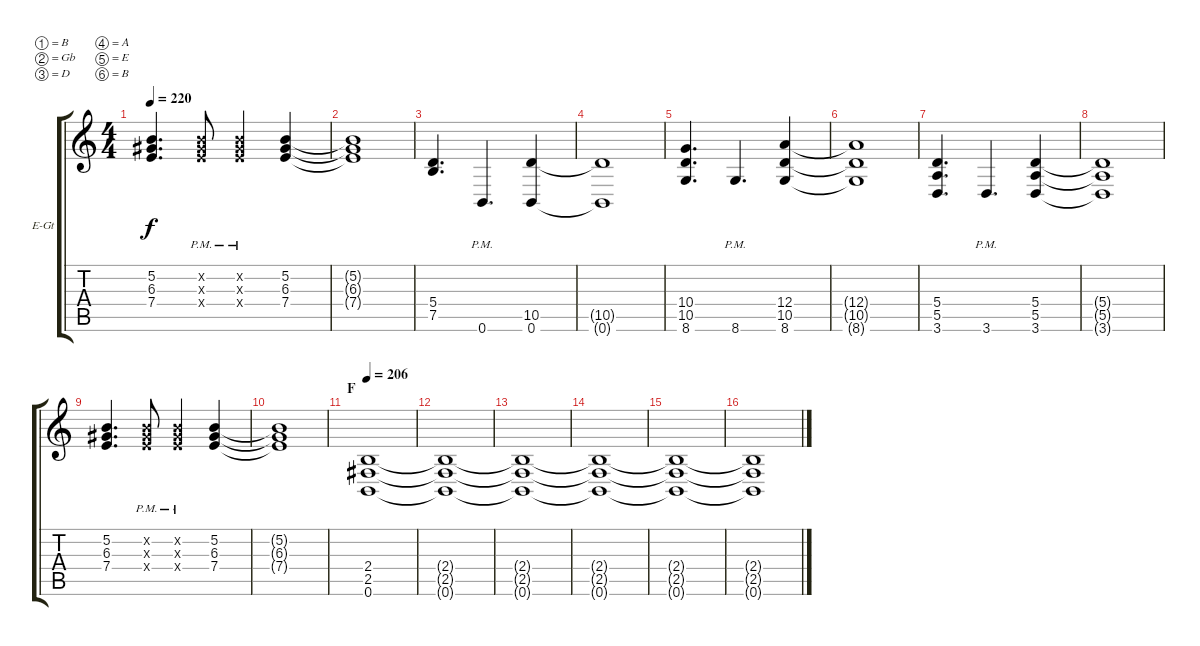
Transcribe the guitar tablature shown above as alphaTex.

\bracketExtendMode groupsimilarinstruments
\firstSystemTrackNameOrientation horizontal
\otherSystemsTrackNameOrientation horizontal
\track ("Rhythm Guitar" "E-Gt") {instrument distortionguitar}
\staff {score tabs}
\tuning (B3 Gb3 D3 A2 E2 B1)
\ts (4 4)
\tempo 220
\clef g2
\ks c
(7.4 6.3 5.2).4{d dy f} (7.4{pm x} 6.3{pm x} 5.2{pm x}).8 (7.4{pm x} 6.3{pm x} 5.2{pm x}).4 (7.4 6.3 5.2).4 |
(7.4{t} 6.3{t} 5.2{t}).1 |
(7.5 5.4).4{d} 0.6{pm}.4{d} (0.6 10.5).4 |
(10.5{t} 0.6{t}).1 |
(8.6 10.5 10.4).4{d} 8.6{pm}.4{d} (8.6 10.5 12.4).4 |
(12.4{t} 10.5{t} 8.6{t}).1 |
(3.6 5.5 5.4).4{d} 3.6{pm}.4{d} (3.6 5.5 5.4).4 |
(5.4{t} 5.5{t} 3.6{t}).1 |
(7.4 6.3 5.2).4{d} (7.4{pm x} 6.3{pm x} 5.2{pm x}).8 (7.4{pm x} 6.3{pm x} 5.2{pm x}).4 (7.4 6.3 5.2).4 |
(7.4{t} 6.3{t} 5.2{t}).1 |
\section ("" "F")
\tempo 206
(0.6 2.5 2.4).1 |
(2.4{t} 2.5{t} 0.6{t}).1 |
(2.4{t} 2.5{t} 0.6{t}).1 |
(2.4{t} 2.5{t} 0.6{t}).1 |
(2.4{t} 2.5{t} 0.6{t}).1 |
(2.4{t} 2.5{t} 0.6{t}).1
